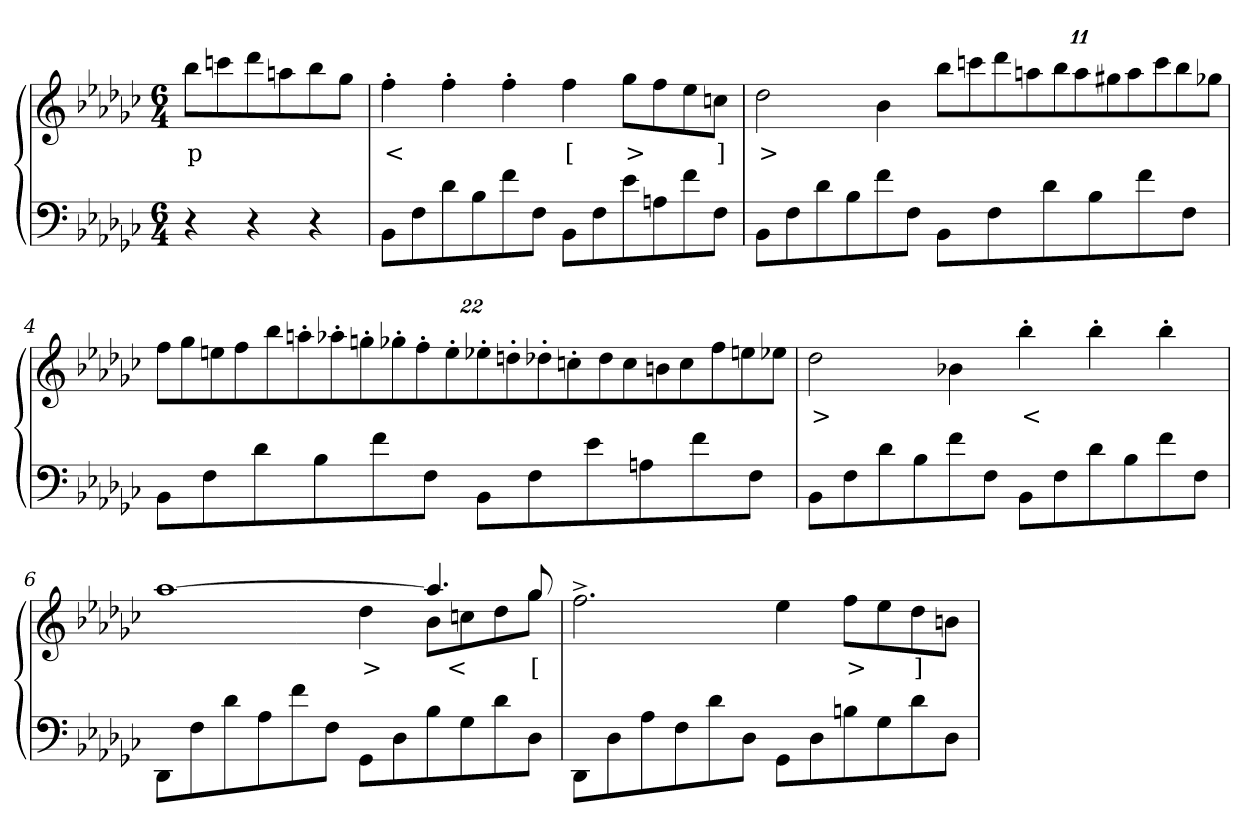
**kern	**kern	**text
*part2	*part1	*part1
*staff2	*staff1	*staff1
*clefF4	*clefG2	*
*k[b-e-a-d-g-c-]	*k[b-e-a-d-g-c-]	*
*M6/4	*M6/4	*
=1	=1	=1
4r	8bb-L	p
.	8cccn	.
4r	8ddd-	.
.	8aan	.
4r	8bb-	.
.	8gg-J	.
=2	=2	=2
8BB-L	4ff'>	<
8F	.	.
8d-	4ff'>	.
8B-	.	.
8f	4ff'>	.
8FJ	.	.
8BB-L	4ff	[
8F	.	.
8e-	8gg-L	>
8An	8ff	.
8f	8ee-	.
8FJ	8ccnJ	]
=3	=3	=3
8BB-L	2dd-	>
8F	.	.
8d-	.	.
8B-	.	.
8f	4b-	.
8FJ	.	.
8BB-L	44%3bb-L	.
.	44%3cccn	.
8F	.	.
.	44%3ddd-	.
.	44%3aan	.
8d-	.	.
.	44%3bb-	.
.	44%3aa	.
8B-	.	.
.	44%3gg#X	.
.	44%3aa	.
8f	.	.
.	44%3ccc	.
.	44%3bb-	.
8FJ	.	.
.	44%3gg-XJ	.
=4	=4	=4
8BB-L	44%3ffL	.
.	44%3gg-	.
8F	.	.
.	44%3een	.
.	44%3ff	.
8d-	.	.
.	44%3bb-	.
.	44%3aan'>	.
8B-	.	.
.	44%3aa-X'>	.
.	44%3ggn'>	.
8f	.	.
.	44%3gg-X'>	.
.	44%3ff'>	.
8FJ	.	.
.	44%3ee'>	.
8BB-L	44%3ee-X'>	.
.	44%3ddn'>	.
8F	.	.
.	44%3dd-X'>	.
.	44%3ccn'>	.
8e-	.	.
.	44%3dd-	.
.	44%3cc	.
8An	.	.
.	44%3bn	.
.	44%3cc	.
8f	.	.
.	44%3ff	.
.	44%3een	.
8FJ	.	.
.	44%3ee-XJ	.
=5	=5	=5
8BB-L	2dd-	>
8F	.	.
8d-	.	.
8B-	.	.
8f	4b-X	.
8FJ	.	.
8BB-L	4bb-'>	<
8F	.	.
8d-	4bb-'>	.
8B-	.	.
8f	4bb-'>	.
8FJ	.	.
=6	=6	=6
*	*^	*
8DD-L	[1aa-	2.ryy	.
8F	.	.	.
8d-	.	.	.
8A-	.	.	.
8f	.	.	.
8FJ	.	.	.
8GG-L	.	4dd-	>
8D-	.	.	.
8B-	4.aa-]	8b-L	.
8G-	.	8ccn	<
8d-	.	8dd-	.
8D-J	8gg-	8gg-J	[
*	*v	*v	*
=7	=7	=7
8DD-L	2.ff^>	.
8D-	.	.
8A-	.	.
8F	.	.
8d-	.	.
8D-J	.	.
8GG-L	4ee-	.
8D-	.	.
8Bn	8ffL	>
8G-	8ee-	.
8d-	8dd-	]
8D-J	8bnJ	.
=	=	=
*-	*-	*-
